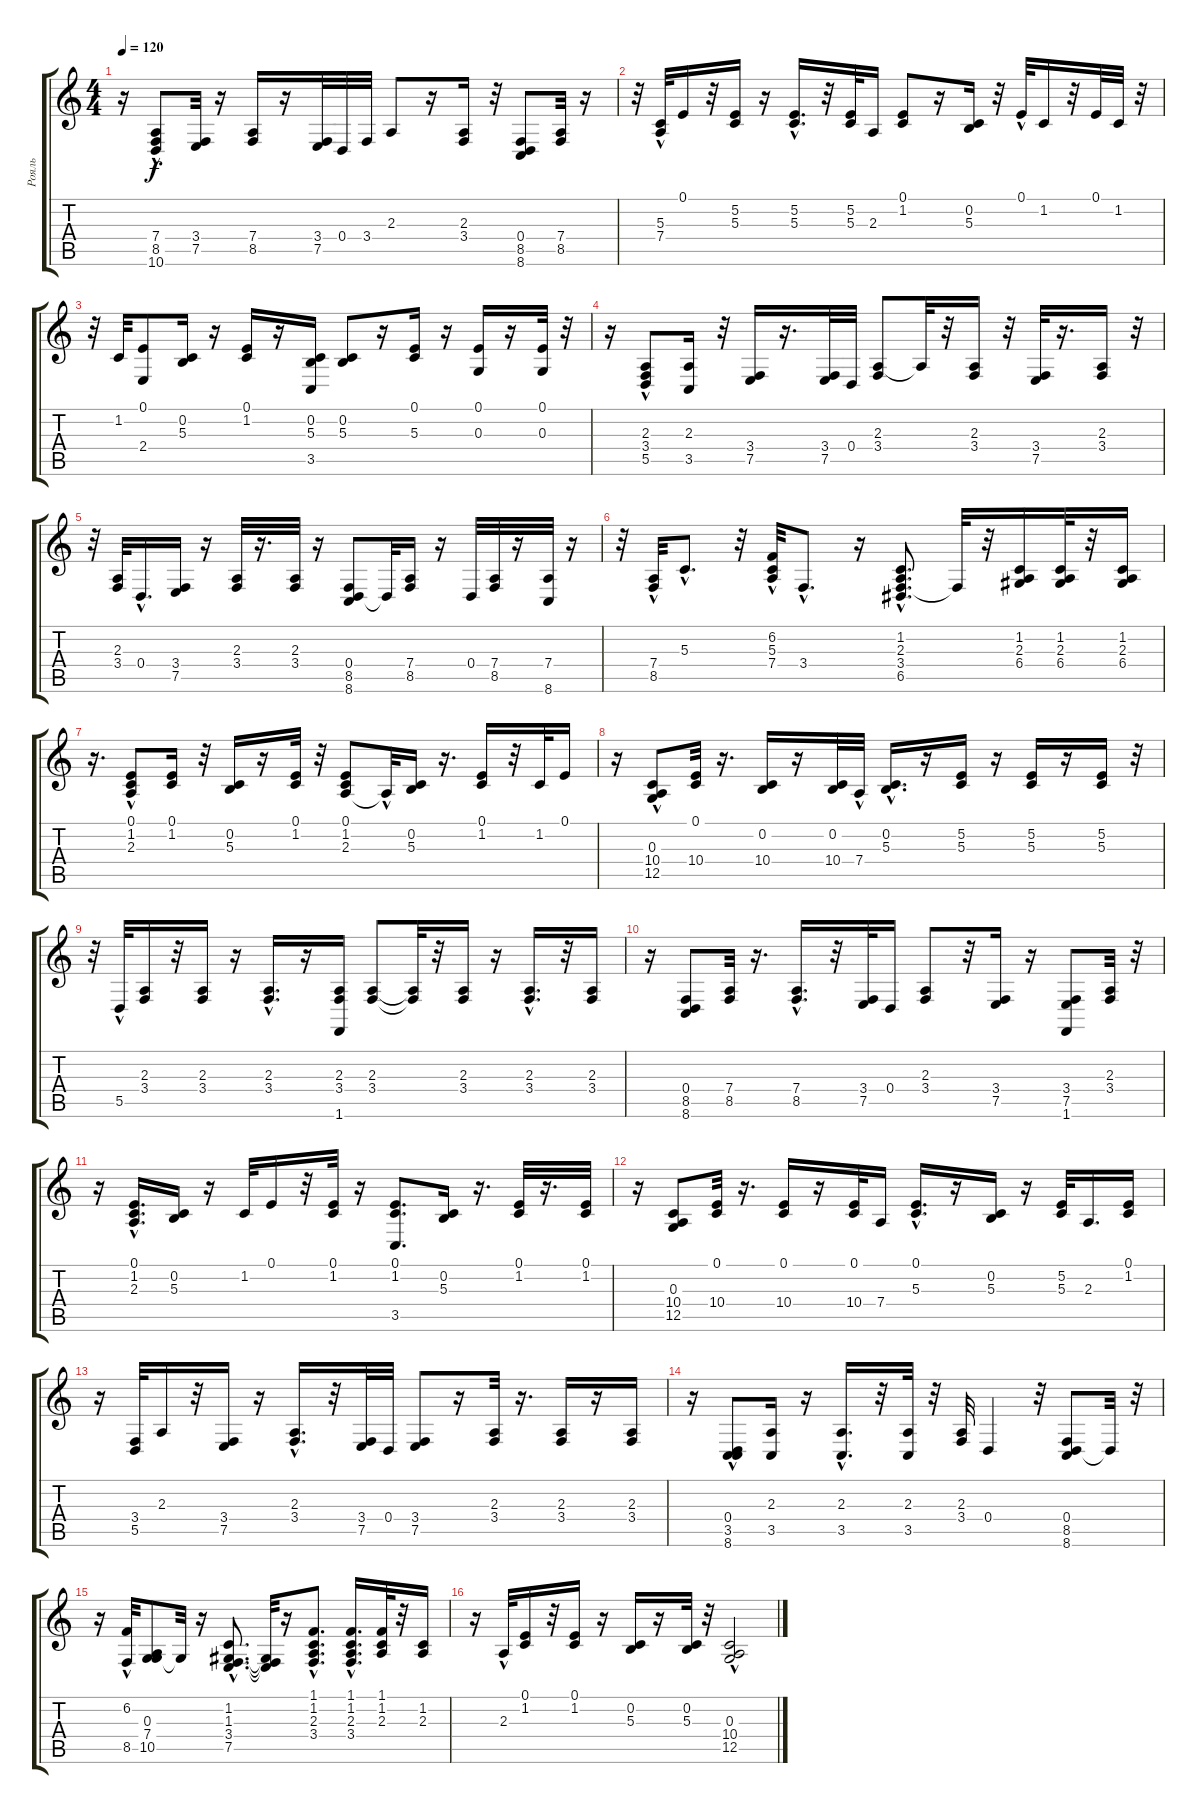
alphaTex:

\track ("Рояль" "Рояль") {instrument acousticgrandpiano}
\staff {score tabs}
\tuning (E4 B3 G3 D3 A2 E2) {hide}
\ts (4 4)
\tempo 120
\clef g2
\ks c
r.16{dy f} (7.4 8.5 10.6{hac}).8 (3.4 7.5).32 r.16 (7.4 8.5).16 r.16 (3.4 7.5).32 0.4.32 3.4.32 2.3.8 r.16 (2.3 3.4).16 r.32 (0.4 8.5 8.6).8 (7.4 8.5).32 r.16 |
r.32 (5.3 7.4{hac}).32 0.1.16 r.32 (5.2 5.3).16 r.16 (5.2{hac} 5.3).16{d} r.32 (5.2 5.3).32 2.3.16 (0.1 1.2).8 r.16 (0.2 5.3).16 r.32 0.1{hac}.32 1.2.16 r.32 0.1.32 1.2.32 r.32 |
r.32 1.2.32 (0.1 2.4).8 (0.2 5.3).16 r.16 (0.1 1.2).16 r.16 (0.2 5.3 3.5).16 (0.2 5.3).8 r.16 (0.1 5.3).16 r.16 (0.1 0.3).16 r.16 (0.1 0.3).32 r.32 |
r.16 (2.3{hac} 3.4 5.5{hac}).8 (2.3 3.5).16 r.32 (3.4 7.5).16 r.16{d} (3.4 7.5).32 0.4.32 (2.3 3.4).8 2.3{t}.32 r.32 (2.3 3.4).16 r.32 (3.4 7.5).32 r.16{d} (2.3 3.4).16 r.32 |
r.32 (2.3 3.4).32 0.4{hac}.16{d} (3.4 7.5).16 r.16 (2.3 3.4).32 r.16{d} (2.3 3.4).32 r.16 (0.4 8.5 8.6).8 0.4{t}.32 (7.4 8.5).16 r.16 0.4.32 (7.4 8.5).32 r.16 (7.4 8.6).32 r.16 |
r.32 (7.4 8.5{hac}).32 5.3{hac}.8{d} r.32 (6.2{hac} 5.3{hac} 7.4{hac}).32 3.4{hac}.8{d} r.16 (1.2{hac} 2.3{hac} 3.4{hac} 6.5{hac}).8{d} 3.4{t}.32 r.32 (1.2 2.3 6.4).16 (1.2 2.3 6.4).32 r.32 (1.2 2.3 6.4).16 |
r.16{d} (0.1{hac} 1.2 2.3{hac}).8 (0.1 1.2).16 r.32 (0.2 5.3).16 r.16 (0.1 1.2).32 r.32 (0.1 1.2 2.3).8 2.3{hac t}.32 (0.2 5.3).16 r.16{d} (0.1 1.2).16 r.32 1.2.32 0.1.16 |
r.16 (0.3 10.4 12.5{hac}).8 (0.1 10.4).32 r.16{d} (0.2 10.4).16 r.16 (0.2 10.4).32 7.4{hac}.32 (0.2{hac} 5.3{hac}).16{d} r.16 (5.2 5.3).16 r.16 (5.2 5.3).16 r.16 (5.2 5.3).16 r.32 |
r.32 5.5{hac}.32 (2.3 3.4).16 r.32 (2.3 3.4).16 r.16 (2.3{hac} 3.4{hac}).16{d} r.16 (2.3 3.4 1.6).16 (2.3 3.4).8 (2.3{t} 3.4{t}).32 r.32 (2.3 3.4).16 r.16 (2.3{hac} 3.4).16{d} r.32 (2.3 3.4).16 |
r.16 (0.4 8.5 8.6).8 (7.4 8.5).32 r.16{d} (7.4{hac} 8.5).16{d} r.32 (3.4 7.5).32 0.4.16 (2.3 3.4).8 r.32 (3.4 7.5).16 r.16 (3.4 7.5 1.6).8 (2.3 3.4).32 r.32 |
r.16 (0.1 1.2 2.3{hac}).16{d} (0.2 5.3).16 r.16 1.2.32 0.1.16 r.32 (0.1 1.2).32 r.16 (0.1 1.2 3.5).8{d} (0.2 5.3).16 r.16{d} (0.1 1.2).32 r.16{d} (0.1 1.2).32 |
r.16 (0.3 10.4 12.5).8 (0.1 10.4).32 r.16{d} (0.1 10.4).16 r.16 (0.1 10.4).32 7.4.16 (0.1{hac} 5.3{hac}).16{d} r.16 (0.2 5.3).16 r.16 (5.2 5.3).32 2.3.16{d} (0.1 1.2).16 |
r.16 (3.4 5.5).32 2.3.16 r.32 (3.4 7.5).16 r.16 (2.3{hac} 3.4).16{d} r.32 (3.4 7.5).32 0.4.32 (3.4 7.5).8 r.16 (2.3 3.4).32 r.16{d} (2.3 3.4).16 r.16 (2.3 3.4).16 |
r.16 (0.4{hac} 3.5 8.6).8 (2.3 3.5).16 r.16 (2.3{hac} 3.5).16{d} r.32 (2.3 3.5).32 r.32 (2.3 3.4).32 0.4.4 r.32 (0.4 8.5 8.6).8 0.4{t}.32 r.32 |
r.16 (6.2 8.5{hac}).32 (0.3 7.4 10.5).8 0.3{t}.32 r.16 (1.2{hac} 1.3{hac} 3.4{hac} 7.5{hac}).8{d} (1.3{t} 3.4{t} 7.5{t}).32 r.16 (1.1 1.2{hac} 2.3 3.4{hac}).8{d} (1.1 1.2 2.3 3.4{hac}).16{d} (1.1 1.2 2.3).32 r.32 (1.2 2.3).16 |
r.16 2.3{hac}.32 (0.1 1.2).16 r.32 (0.1 1.2).16 r.16 (0.2 5.3).16 r.16 (0.2 5.3).32 r.32 (0.3{hac} 10.4 12.5).2
